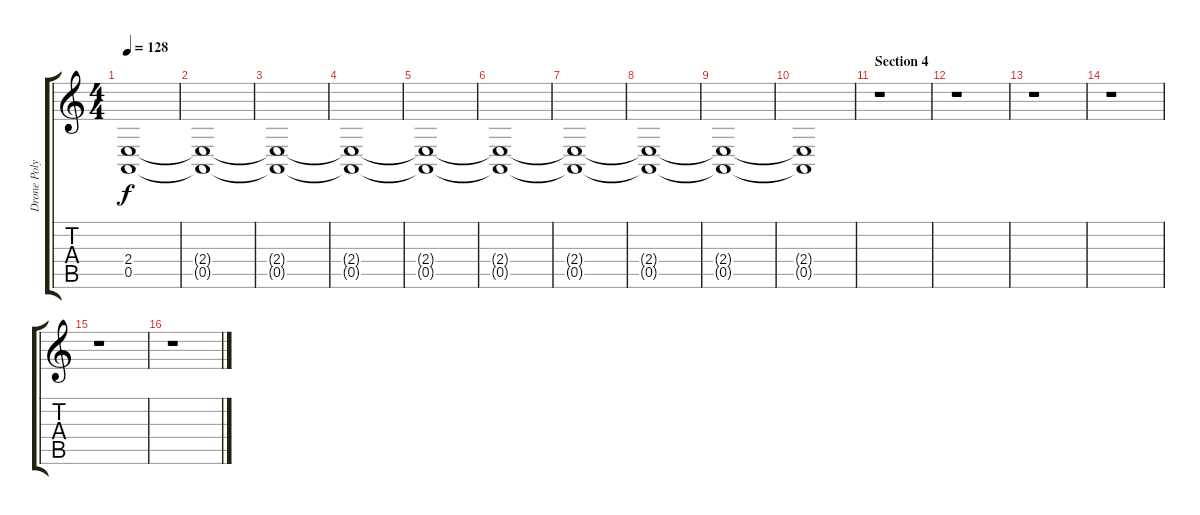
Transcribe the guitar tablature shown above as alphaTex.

\track ("Drone Polysynth 1" "Drone Poly") {instrument pad3polysynth}
\staff {score tabs}
\tuning (E4 B3 G3 D3 A2 E2) {hide}
\ts (4 4)
\tempo 128
\clef g2
\ks c
(2.4{t} 0.5{t}).1{dy f} |
(2.4{t} 0.5{t}).1 |
(2.4{t} 0.5{t}).1 |
(2.4{t} 0.5{t}).1 |
(2.4{t} 0.5{t}).1 |
(2.4{t} 0.5{t}).1 |
(2.4{t} 0.5{t}).1 |
(2.4{t} 0.5{t}).1 |
(2.4{t} 0.5{t}).1 |
(2.4{t} 0.5{t}).1 |
\section ("" "Section 4")
r.1 |
r.1 |
r.1 |
r.1 |
r.1 |
r.1
